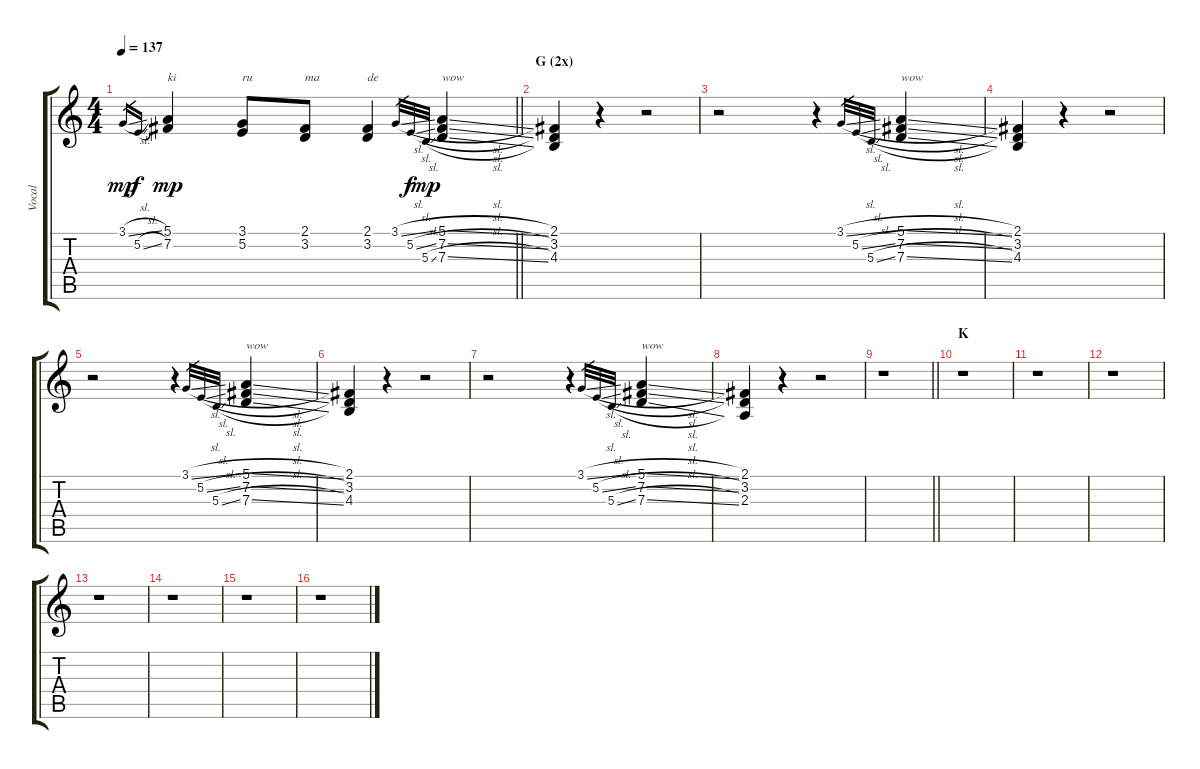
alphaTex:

\track ("Vocal" "Vocal") {instrument clarinet}
\staff {score tabs}
\tuning (E4 B3 G3 D3 A2 E2) {hide}
\ts (4 4)
\tempo 137
\clef g2
\barLineRight lightlight
\ks c
3.1{sl}.16{gr dy mp} 5.2{sl}.16{gr dy f} (5.1 7.2).4{txt "ki" dy mp} (3.1 5.2).8{txt "ru"} (2.1 3.2).8{txt "ma"} (2.1 3.2).4{txt "de"} 3.1{sl}.32{gr} 5.2{sl}.32{gr dy f} 5.3{sl}.32{gr dy mp} (5.1{sl} 7.2{sl} 7.3{sl}).4{txt "wow"} |
\section ("" "G (2x)")
(2.1 3.2 4.3).4 r.4 r.2 |
r.2 r.4 3.1{sl}.32{gr} 5.2{sl}.32{gr} 5.3{sl}.32{gr} (5.1{sl} 7.2{sl} 7.3{sl}).4{txt "wow"} |
(2.1 3.2 4.3).4 r.4 r.2 |
r.2 r.4 3.1{sl}.32{gr} 5.2{sl}.32{gr} 5.3{sl}.32{gr} (5.1{sl} 7.2{sl} 7.3{sl}).4{txt "wow"} |
(2.1 3.2 4.3).4 r.4 r.2 |
r.2 r.4 3.1{sl}.32{gr} 5.2{sl}.32{gr} 5.3{sl}.32{gr} (5.1{sl} 7.2{sl} 7.3{sl}).4{txt "wow"} |
(2.1 3.2 2.3).4 r.4 r.2 |
\barLineRight lightlight
r.1 |
\section ("" "K")
r.1 |
r.1 |
r.1 |
r.1 |
r.1 |
r.1 |
r.1
